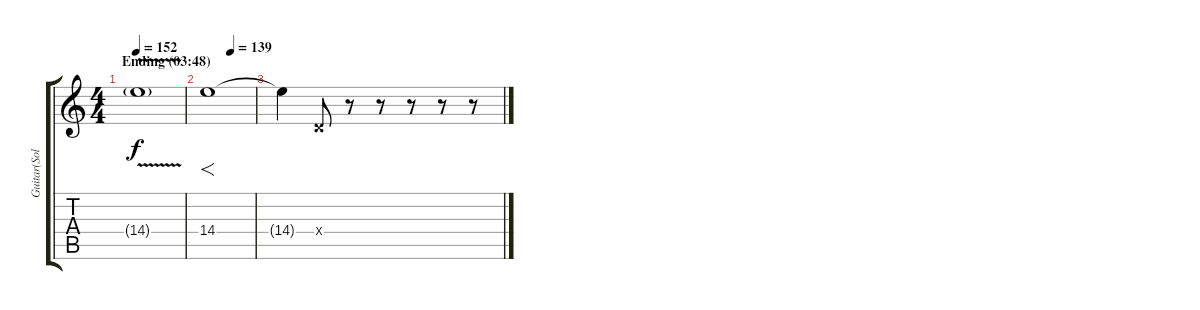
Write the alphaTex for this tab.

\track ("Guitar(Solo) (Slash)" "Guitar(Sol") {instrument distortionguitar}
\staff {score tabs}
\tuning (E4 B3 G3 D3 A2 E2) {hide}
\ts (4 4)
\section ("" "Ending (03:48)")
\tempo 152
\clef g2
\ks c
14.4{v g}.1{dy f} |
\tempo (139 0.5)
14.4.1{f instrument guitarharmonics} |
14.4{t}.4 0.4{x}.8 r.8 r.8 r.8 r.8 r.8
